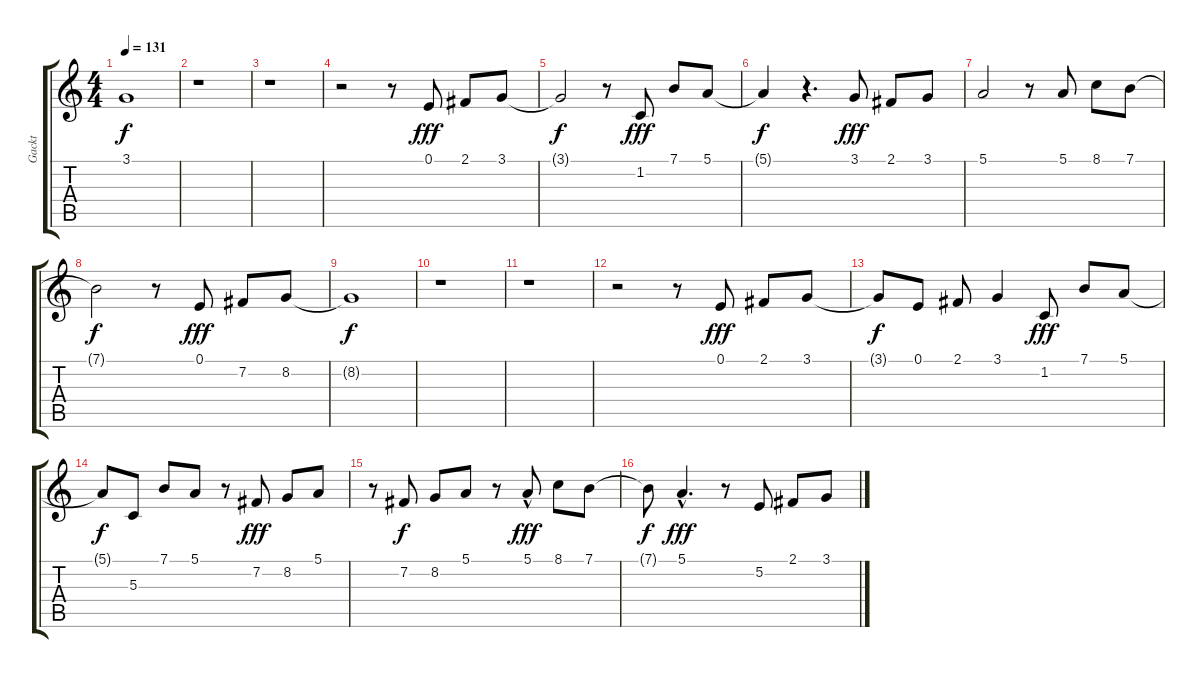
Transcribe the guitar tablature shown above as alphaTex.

\track ("Gackt" "Gackt") {instrument synthvoice}
\staff {score tabs}
\tuning (E4 B3 G3 D3 A2 E2) {hide}
\ts (4 4)
\tempo 131
\clef g2
\ks c
3.1{t}.1{dy f} |
r.1 |
r.1 |
r.2 r.8 0.1.8{dy fff} 2.1.8 3.1.8 |
3.1{t}.2{dy f} r.8 1.2.8{dy fff} 7.1.8 5.1.8 |
5.1{t}.4{dy f} r.4{d} 3.1.8{dy fff} 2.1.8 3.1.8 |
5.1.2 r.8 5.1.8 8.1.8 7.1.8 |
7.1{t}.2{dy f} r.8 0.1.8{dy fff} 7.2.8 8.2.8 |
8.2{t}.1{dy f} |
r.1 |
r.1 |
r.2 r.8 0.1.8{dy fff} 2.1.8 3.1.8 |
3.1{t}.8{dy f} 0.1.8 2.1.8 3.1.4 1.2.8{dy fff} 7.1.8 5.1.8 |
5.1{t}.8{dy f} 5.3.8 7.1.8 5.1.8 r.8 7.2.8{dy fff} 8.2.8 5.1.8 |
r.8 7.2.8{dy f} 8.2.8 5.1.8 r.8 5.1{hac}.8{dy fff} 8.1.8 7.1.8 |
7.1{t}.8{dy f} 5.1{hac}.4{d dy fff} r.8 5.2.8 2.1.8 3.1.8
